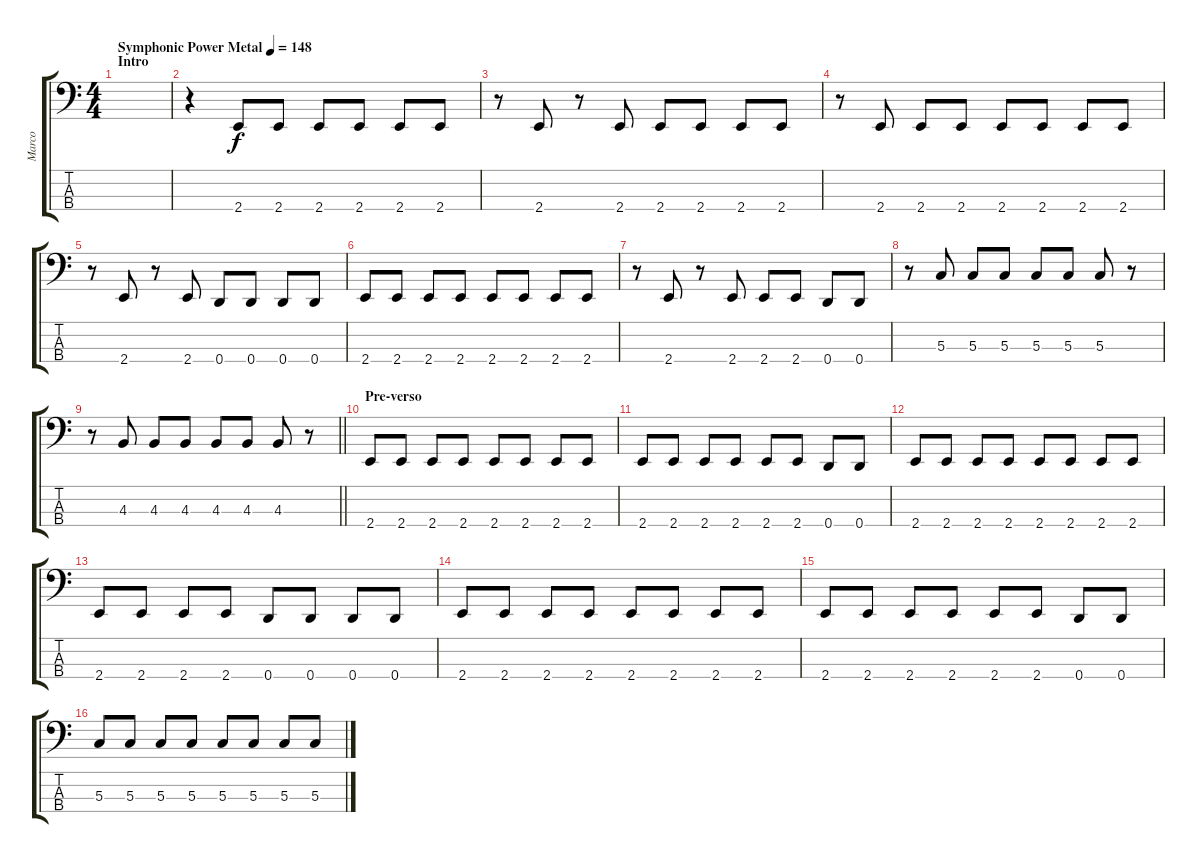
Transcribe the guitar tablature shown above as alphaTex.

\track ("Marco" "Marco") {instrument electricbasspick}
\staff {score tabs}
\tuning (F2 C2 G1 D1) {hide}
\ts (4 4)
\section ("" "Intro")
\tempo (148 "Symphonic Power Metal")
\clef f4
\ks c
|
r.4 2.4.8 2.4.8 2.4.8 2.4.8 2.4.8 2.4.8 |
r.8 2.4.8 r.8 2.4.8 2.4.8 2.4.8 2.4.8 2.4.8 |
r.8 2.4.8 2.4.8 2.4.8 2.4.8 2.4.8 2.4.8 2.4.8 |
r.8 2.4.8 r.8 2.4.8 0.4.8 0.4.8 0.4.8 0.4.8 |
2.4.8 2.4.8 2.4.8 2.4.8 2.4.8 2.4.8 2.4.8 2.4.8 |
r.8 2.4.8 r.8 2.4.8 2.4.8 2.4.8 0.4.8 0.4.8 |
r.8 5.3.8 5.3.8 5.3.8 5.3.8 5.3.8 5.3.8 r.8 |
\barLineRight lightlight
r.8 4.3.8 4.3.8 4.3.8 4.3.8 4.3.8 4.3.8 r.8 |
\section ("" "Pre-verso")
2.4.8 2.4.8 2.4.8 2.4.8 2.4.8 2.4.8 2.4.8 2.4.8 |
2.4.8 2.4.8 2.4.8 2.4.8 2.4.8 2.4.8 0.4.8 0.4.8 |
2.4.8 2.4.8 2.4.8 2.4.8 2.4.8 2.4.8 2.4.8 2.4.8 |
2.4.8 2.4.8 2.4.8 2.4.8 0.4.8 0.4.8 0.4.8 0.4.8 |
2.4.8 2.4.8 2.4.8 2.4.8 2.4.8 2.4.8 2.4.8 2.4.8 |
2.4.8 2.4.8 2.4.8 2.4.8 2.4.8 2.4.8 0.4.8 0.4.8 |
5.3.8 5.3.8 5.3.8 5.3.8 5.3.8 5.3.8 5.3.8 5.3.8
